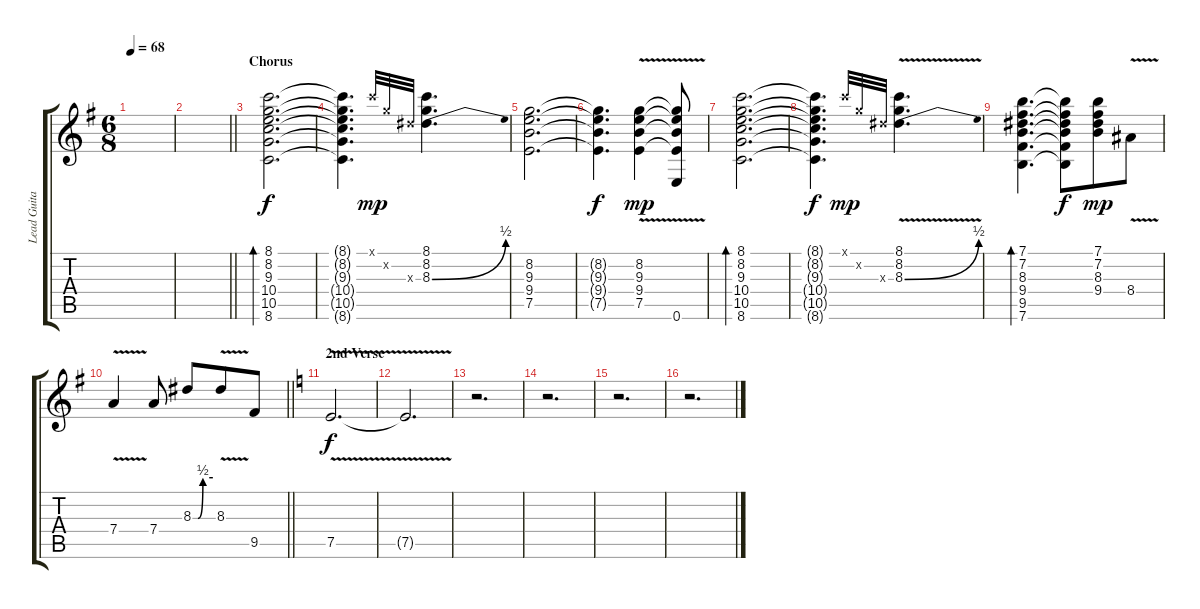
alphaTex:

\track ("Lead Guitar (Rune Kjeldsen)" "Lead Guita") {instrument distortionguitar}
\staff {score tabs}
\tuning (E4 B3 G3 D3 A2 E2) {hide}
\ts (6 8)
\tempo 68
\clef g2
\ks eminor
|
\barLineRight lightlight
|
\section ("" "Chorus")
(8.1 8.2 9.3 10.4 10.5 8.6).2{d bd 60} |
(8.1{t} 8.2{t} 9.3{t} 10.4{t} 10.5{t} 8.6{t}).4{d dy f} 8.1{x}.32{gr onbeat dy mp} 8.2{x}.32{gr onbeat} 8.3{x}.32{gr onbeat} (8.1 8.2 8.3{be (bend 0 0 60 2)}).4{d} |
(8.2 9.3 9.4 7.5).2{d} |
(8.2{t} 9.3{t} 9.4{t} 7.5{t}).4{d dy f} (8.2{v} 9.3{v} 9.4{v} 7.5{v}).4{dy mp} (8.2{t} 9.3{t} 9.4{t} 7.5{t} 0.6).8 |
(8.1 8.2 9.3 10.4 10.5 8.6).2{d bd 60} |
(8.1{t} 8.2{t} 9.3{t} 10.4{t} 10.5{t} 8.6{t}).4{d dy f} 8.1{x}.32{gr onbeat dy mp} 8.2{x}.32{gr onbeat} 8.3{x}.32{gr onbeat} (8.1{v} 8.2{v} 8.3{be (bend 0 0 60 2) v}).4{d} |
(7.1 7.2 8.3 9.4 9.5 7.6).4{d bd 60} (7.1{t} 7.2{t} 8.3{t} 9.4{t} 9.5{t} 7.6{t}).8{dy f} (7.1 7.2 8.3 9.4).8{dy mp} 8.4{v}.8 |
\barLineRight lightlight
7.4{v}.4 7.4.8 8.3{be (custom 0 0 15 0 30 2 60 2)}.8 8.3{v}.8 9.5.8 |
\section ("" "2nd Verse")
\ks aminor
7.5{v}.2{d dy f} |
7.5{t}.2{d} |
r.2{d} |
r.2{d} |
r.2{d} |
r.2{d}
